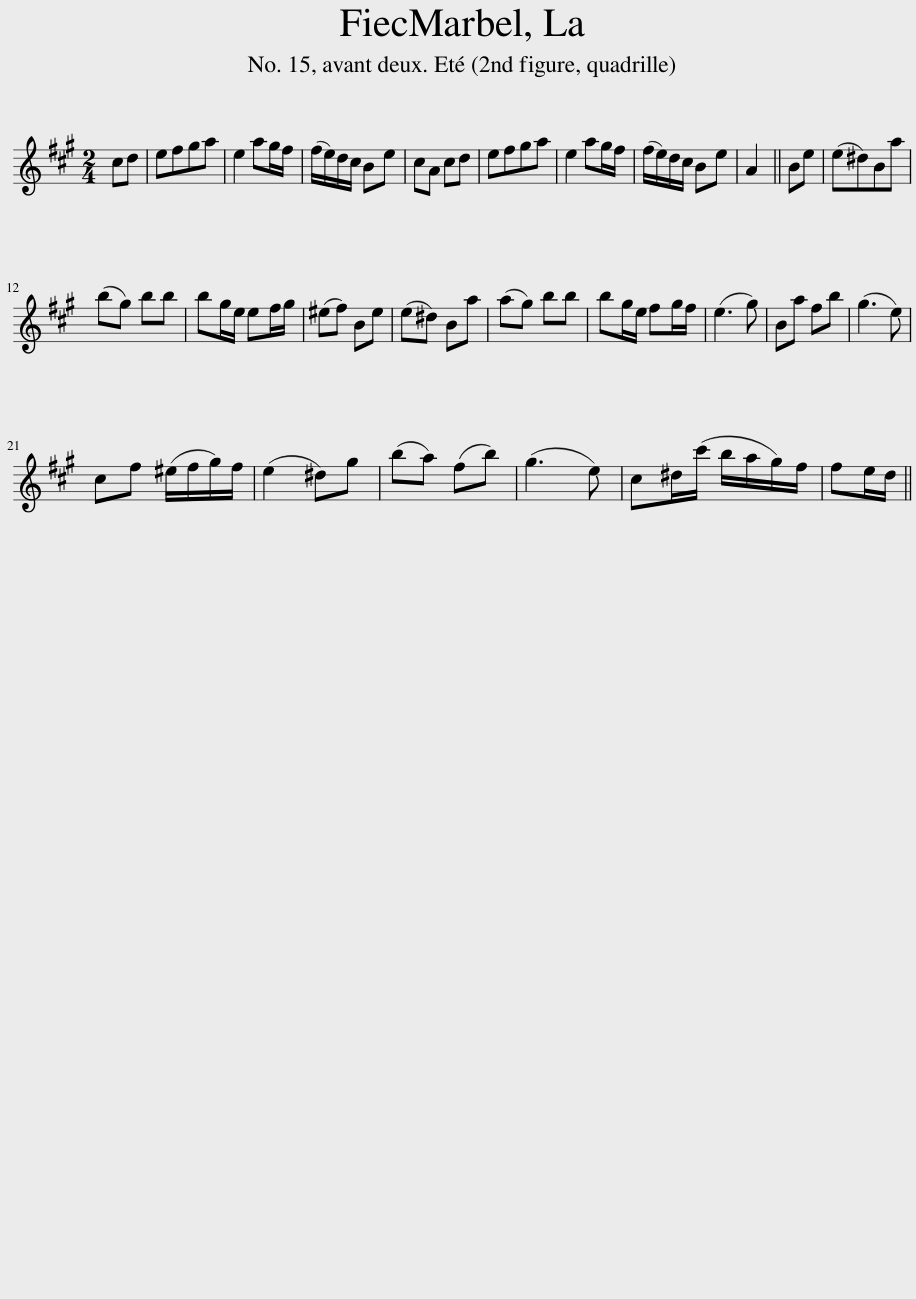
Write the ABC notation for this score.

X:1
L:1/8
M:2/4
I:linebreak $
K:A
V:1 treble
V:1
 cd | efga | e2 ag/f/ | (f/e/)d/c/ Be | cA cd | %5
 efga | e2 ag/f/ | (f/e/)d/c/ Be | A2 || Be | %10
 (e^d)Ba |$ (bg) bb | bg/e/ ef/g/ | (^ef) Be | (e^d) Ba | %15
 (ag) bb | bg/e/ fg/f/ | (e3 g) | Ba fb | (g3 e) |$ %20
 cf (^e/f/g/)f/ | (e2 ^d)g | (ba) (fb) | (g3 e) | c^d/(c'/ b/a/g/)f/ | %25
 fe/d/ || %26
